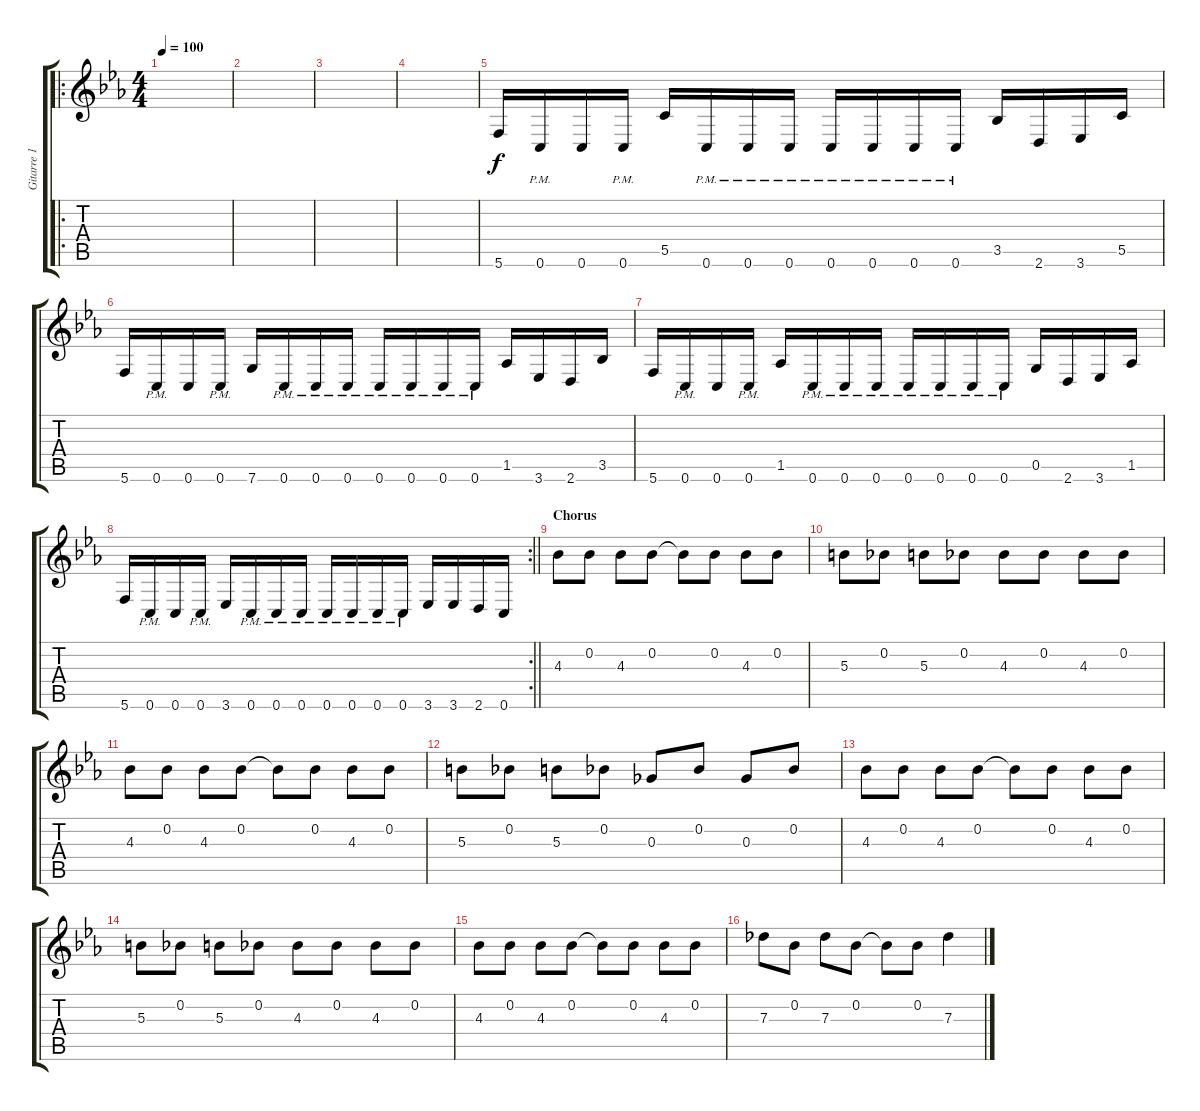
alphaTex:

\track ("Gitarre 1" "Gitarre 1") {instrument distortionguitar}
\staff {score tabs}
\tuning (Eb4 Bb3 Gb3 Db3 G2 C2) {hide}
\ro
\ts (4 4)
\tempo 100
\clef g2
\ks eb
|
|
|
|
5.6.16 0.6{pm}.16 0.6.16 0.6{pm}.16 5.5.16 0.6{pm}.16 0.6{pm}.16 0.6{pm}.16 0.6{pm}.16 0.6{pm}.16 0.6{pm}.16 0.6{pm}.16 3.5.16 2.6.16 3.6.16 5.5.16 |
5.6.16 0.6{pm}.16 0.6.16 0.6{pm}.16 7.6.16 0.6{pm}.16 0.6{pm}.16 0.6{pm}.16 0.6{pm}.16 0.6{pm}.16 0.6{pm}.16 0.6{pm}.16 1.5.16 3.6.16 2.6.16 3.5.16 |
5.6.16 0.6{pm}.16 0.6.16 0.6{pm}.16 1.5.16 0.6{pm}.16 0.6{pm}.16 0.6{pm}.16 0.6{pm}.16 0.6{pm}.16 0.6{pm}.16 0.6{pm}.16 0.5.16 2.6.16 3.6.16 1.5.16 |
\rc 2
\barLineRight lightlight
5.6.16 0.6{pm}.16 0.6.16 0.6{pm}.16 3.6.16 0.6{pm}.16 0.6{pm}.16 0.6{pm}.16 0.6{pm}.16 0.6{pm}.16 0.6{pm}.16 0.6{pm}.16 3.6.16 3.6.16 2.6.16 0.6.16 |
\section ("" "Chorus")
4.3.8 0.2.8 4.3.8 0.2.8 0.2{t}.8 0.2.8 4.3.8 0.2.8 |
5.3.8 0.2.8 5.3.8 0.2.8 4.3.8 0.2.8 4.3.8 0.2.8 |
4.3.8 0.2.8 4.3.8 0.2.8 0.2{t}.8 0.2.8 4.3.8 0.2.8 |
5.3.8 0.2.8 5.3.8 0.2.8 0.3.8 0.2.8 0.3.8 0.2.8 |
4.3.8 0.2.8 4.3.8 0.2.8 0.2{t}.8 0.2.8 4.3.8 0.2.8 |
5.3.8 0.2.8 5.3.8 0.2.8 4.3.8 0.2.8 4.3.8 0.2.8 |
4.3.8 0.2.8 4.3.8 0.2.8 0.2{t}.8 0.2.8 4.3.8 0.2.8 |
7.3.8 0.2.8 7.3.8 0.2.8 0.2{t}.8 0.2.8 7.3.4
